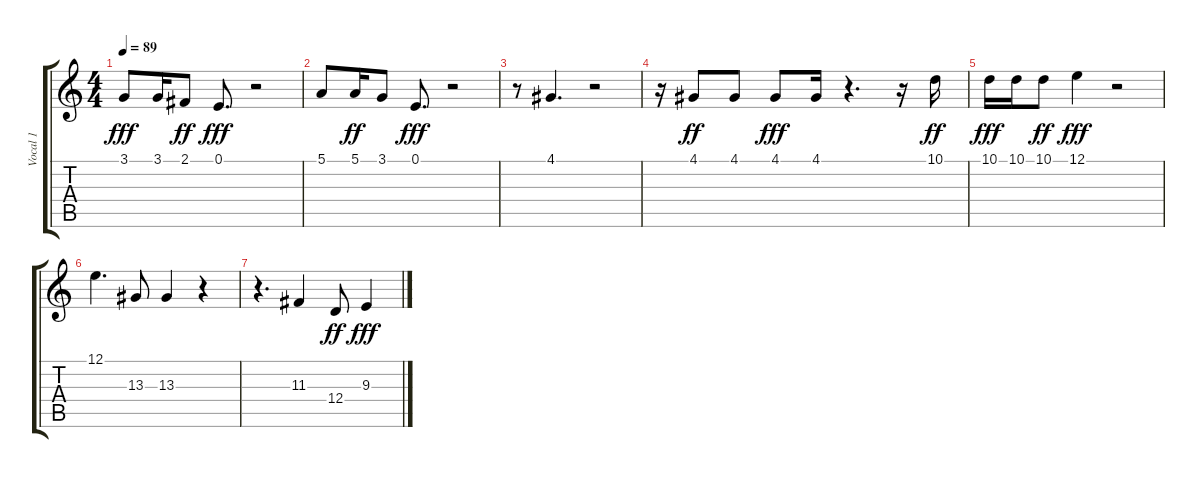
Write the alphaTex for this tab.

\track ("Vocal 1" "Vocal 1") {instrument piccolo}
\staff {score tabs}
\tuning (E4 B3 G3 D3 A2 E2) {hide}
\ts (4 4)
\tempo 89
\clef g2
\ks c
3.1.8{dy fff} 3.1.16 2.1.8{dy ff} 0.1.8{d dy fff} r.2 |
5.1.8 5.1.16{dy ff} 3.1.8 0.1.8{d dy fff} r.2 |
r.8 4.1.4{d} r.2 |
r.16 4.1.8{dy ff} 4.1.8 4.1.8{dy fff} 4.1.16 r.4{d} r.16 10.1.16{dy ff} |
10.1.16{dy fff} 10.1.16 10.1.8{dy ff} 12.1.4{dy fff} r.2 |
12.1.4{d} 13.3.8 13.3.4 r.4 |
r.4{d} 11.3.4 12.4.8{dy ff} 9.3.4{dy fff}
